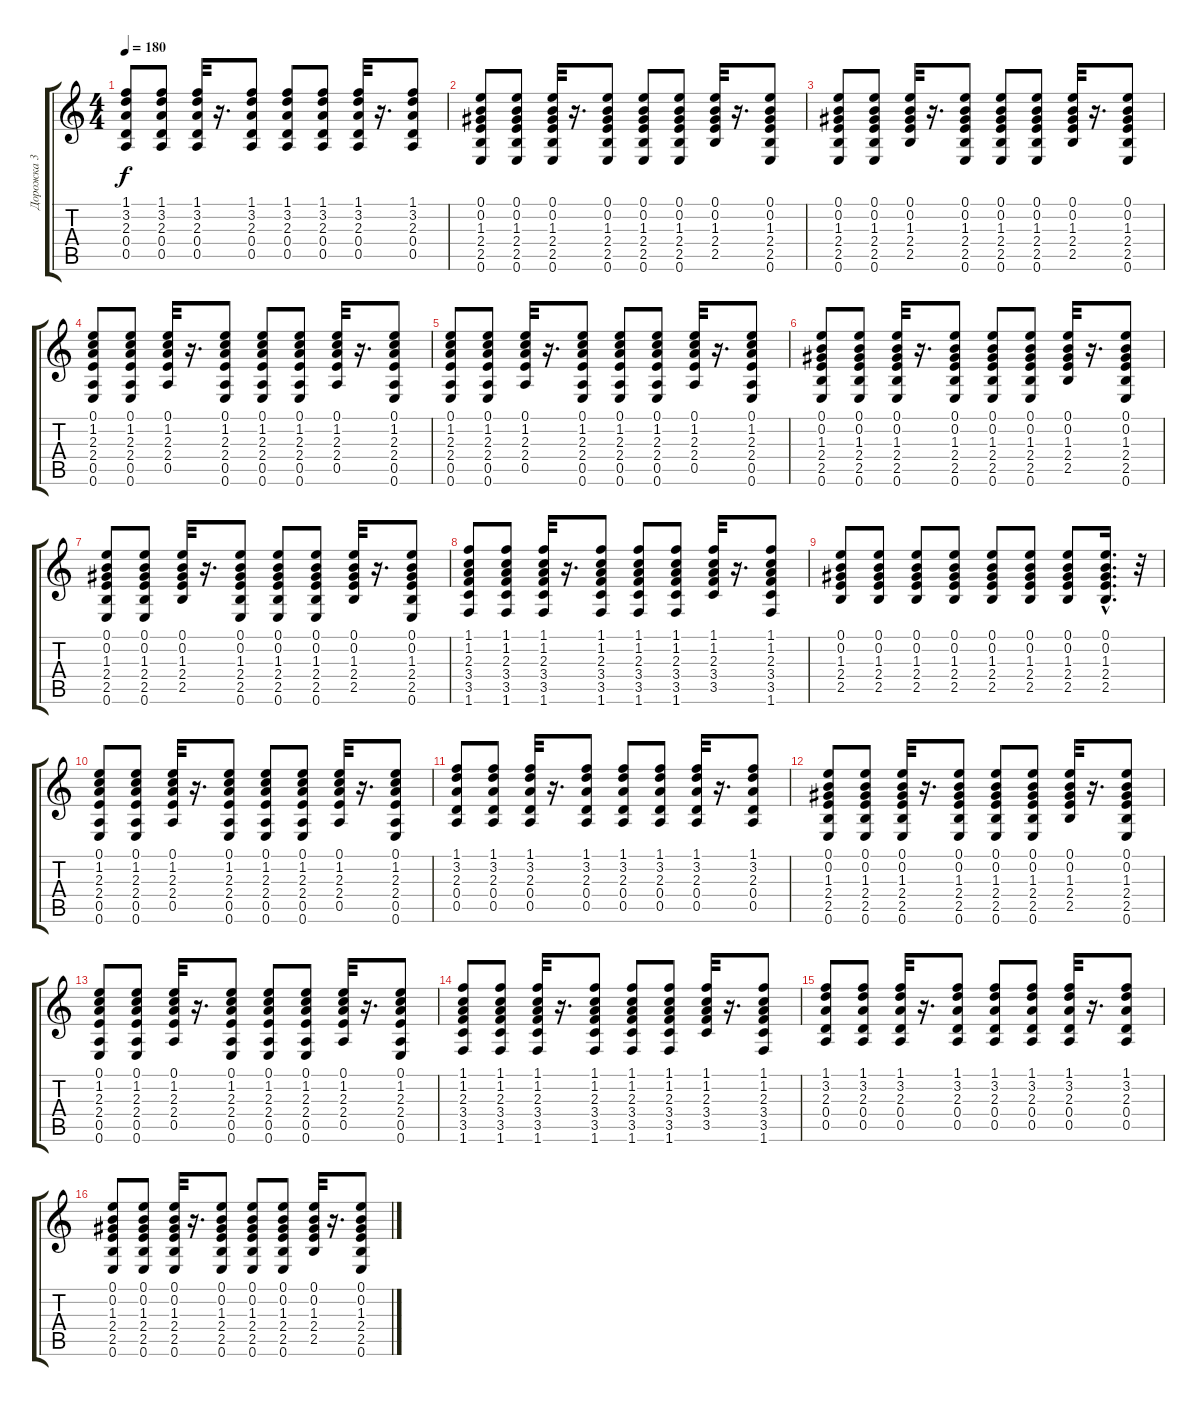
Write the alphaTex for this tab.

\track ("Дорожка 3" "Дорожка 3") {instrument acousticguitarsteel}
\staff {score tabs}
\tuning (E4 B3 G3 D3 A2 E2) {hide}
\ts (4 4)
\tempo 180
\clef g2
\ks c
(1.1 3.2 2.3 0.4 0.5).8{dy f} (1.1 3.2 2.3 0.4 0.5).8 (1.1 3.2 2.3 0.4 0.5).32 r.16{d} (1.1 3.2 2.3 0.4 0.5).8 (1.1 3.2 2.3 0.4 0.5).8 (1.1 3.2 2.3 0.4 0.5).8 (1.1 3.2 2.3 0.4 0.5).32 r.16{d} (1.1 3.2 2.3 0.4 0.5).8 |
(0.1 0.2 1.3 2.4 2.5 0.6).8 (0.1 0.2 1.3 2.4 2.5 0.6).8 (0.1 0.2 1.3 2.4 2.5 0.6).32 r.16{d} (0.1 0.2 1.3 2.4 2.5 0.6).8 (0.1 0.2 1.3 2.4 2.5 0.6).8 (0.1 0.2 1.3 2.4 2.5 0.6).8 (0.1 0.2 1.3 2.4 2.5).32 r.16{d} (0.1 0.2 1.3 2.4 2.5 0.6).8 |
(0.1 0.2 1.3 2.4 2.5 0.6).8 (0.1 0.2 1.3 2.4 2.5 0.6).8 (0.1 0.2 1.3 2.4 2.5).32 r.16{d} (0.1 0.2 1.3 2.4 2.5 0.6).8 (0.1 0.2 1.3 2.4 2.5 0.6).8 (0.1 0.2 1.3 2.4 2.5 0.6).8 (0.1 0.2 1.3 2.4 2.5).32 r.16{d} (0.1 0.2 1.3 2.4 2.5 0.6).8 |
(0.1 1.2 2.3 2.4 0.5 0.6).8 (0.1 1.2 2.3 2.4 0.5 0.6).8 (0.1 1.2 2.3 2.4 0.5).32 r.16{d} (0.1 1.2 2.3 2.4 0.5 0.6).8 (0.1 1.2 2.3 2.4 0.5 0.6).8 (0.1 1.2 2.3 2.4 0.5 0.6).8 (0.1 1.2 2.3 2.4 0.5).32 r.16{d} (0.1 1.2 2.3 2.4 0.5 0.6).8 |
(0.1 1.2 2.3 2.4 0.5 0.6).8 (0.1 1.2 2.3 2.4 0.5 0.6).8 (0.1 1.2 2.3 2.4 0.5).32 r.16{d} (0.1 1.2 2.3 2.4 0.5 0.6).8 (0.1 1.2 2.3 2.4 0.5 0.6).8 (0.1 1.2 2.3 2.4 0.5 0.6).8 (0.1 1.2 2.3 2.4 0.5).32 r.16{d} (0.1 1.2 2.3 2.4 0.5 0.6).8 |
(0.1 0.2 1.3 2.4 2.5 0.6).8 (0.1 0.2 1.3 2.4 2.5 0.6).8 (0.1 0.2 1.3 2.4 2.5 0.6).32 r.16{d} (0.1 0.2 1.3 2.4 2.5 0.6).8 (0.1 0.2 1.3 2.4 2.5 0.6).8 (0.1 0.2 1.3 2.4 2.5 0.6).8 (0.1 0.2 1.3 2.4 2.5).32 r.16{d} (0.1 0.2 1.3 2.4 2.5 0.6).8 |
(0.1 0.2 1.3 2.4 2.5 0.6).8 (0.1 0.2 1.3 2.4 2.5 0.6).8 (0.1 0.2 1.3 2.4 2.5).32 r.16{d} (0.1 0.2 1.3 2.4 2.5 0.6).8 (0.1 0.2 1.3 2.4 2.5 0.6).8 (0.1 0.2 1.3 2.4 2.5 0.6).8 (0.1 0.2 1.3 2.4 2.5).32 r.16{d} (0.1 0.2 1.3 2.4 2.5 0.6).8 |
(1.1 1.2 2.3 3.4 3.5 1.6).8 (1.1 1.2 2.3 3.4 3.5 1.6).8 (1.1 1.2 2.3 3.4 3.5 1.6).32 r.16{d} (1.1 1.2 2.3 3.4 3.5 1.6).8 (1.1 1.2 2.3 3.4 3.5 1.6).8 (1.1 1.2 2.3 3.4 3.5 1.6).8 (1.1 1.2 2.3 3.4 3.5).32 r.16{d} (1.1 1.2 2.3 3.4 3.5 1.6).8 |
(0.1 0.2 1.3 2.4 2.5).8 (0.1 0.2 1.3 2.4 2.5).8 (0.1 0.2 1.3 2.4 2.5).8 (0.1 0.2 1.3 2.4 2.5).8 (0.1 0.2 1.3 2.4 2.5).8 (0.1 0.2 1.3 2.4 2.5).8 (0.1 0.2 1.3 2.4 2.5).8 (0.1{hac} 0.2{hac} 1.3{hac} 2.4{hac} 2.5{hac}).16{d} r.32 |
(0.1 1.2 2.3 2.4 0.5 0.6).8 (0.1 1.2 2.3 2.4 0.5 0.6).8 (0.1 1.2 2.3 2.4 0.5).32 r.16{d} (0.1 1.2 2.3 2.4 0.5 0.6).8 (0.1 1.2 2.3 2.4 0.5 0.6).8 (0.1 1.2 2.3 2.4 0.5 0.6).8 (0.1 1.2 2.3 2.4 0.5).32 r.16{d} (0.1 1.2 2.3 2.4 0.5 0.6).8 |
(1.1 3.2 2.3 0.4 0.5).8 (1.1 3.2 2.3 0.4 0.5).8 (1.1 3.2 2.3 0.4 0.5).32 r.16{d} (1.1 3.2 2.3 0.4 0.5).8 (1.1 3.2 2.3 0.4 0.5).8 (1.1 3.2 2.3 0.4 0.5).8 (1.1 3.2 2.3 0.4 0.5).32 r.16{d} (1.1 3.2 2.3 0.4 0.5).8 |
(0.1 0.2 1.3 2.4 2.5 0.6).8 (0.1 0.2 1.3 2.4 2.5 0.6).8 (0.1 0.2 1.3 2.4 2.5 0.6).32 r.16{d} (0.1 0.2 1.3 2.4 2.5 0.6).8 (0.1 0.2 1.3 2.4 2.5 0.6).8 (0.1 0.2 1.3 2.4 2.5 0.6).8 (0.1 0.2 1.3 2.4 2.5).32 r.16{d} (0.1 0.2 1.3 2.4 2.5 0.6).8 |
(0.1 1.2 2.3 2.4 0.5 0.6).8 (0.1 1.2 2.3 2.4 0.5 0.6).8 (0.1 1.2 2.3 2.4 0.5).32 r.16{d} (0.1 1.2 2.3 2.4 0.5 0.6).8 (0.1 1.2 2.3 2.4 0.5 0.6).8 (0.1 1.2 2.3 2.4 0.5 0.6).8 (0.1 1.2 2.3 2.4 0.5).32 r.16{d} (0.1 1.2 2.3 2.4 0.5 0.6).8 |
(1.1 1.2 2.3 3.4 3.5 1.6).8 (1.1 1.2 2.3 3.4 3.5 1.6).8 (1.1 1.2 2.3 3.4 3.5 1.6).32 r.16{d} (1.1 1.2 2.3 3.4 3.5 1.6).8 (1.1 1.2 2.3 3.4 3.5 1.6).8 (1.1 1.2 2.3 3.4 3.5 1.6).8 (1.1 1.2 2.3 3.4 3.5).32 r.16{d} (1.1 1.2 2.3 3.4 3.5 1.6).8 |
(1.1 3.2 2.3 0.4 0.5).8 (1.1 3.2 2.3 0.4 0.5).8 (1.1 3.2 2.3 0.4 0.5).32 r.16{d} (1.1 3.2 2.3 0.4 0.5).8 (1.1 3.2 2.3 0.4 0.5).8 (1.1 3.2 2.3 0.4 0.5).8 (1.1 3.2 2.3 0.4 0.5).32 r.16{d} (1.1 3.2 2.3 0.4 0.5).8 |
(0.1 0.2 1.3 2.4 2.5 0.6).8 (0.1 0.2 1.3 2.4 2.5 0.6).8 (0.1 0.2 1.3 2.4 2.5 0.6).32 r.16{d} (0.1 0.2 1.3 2.4 2.5 0.6).8 (0.1 0.2 1.3 2.4 2.5 0.6).8 (0.1 0.2 1.3 2.4 2.5 0.6).8 (0.1 0.2 1.3 2.4 2.5).32 r.16{d} (0.1 0.2 1.3 2.4 2.5 0.6).8
